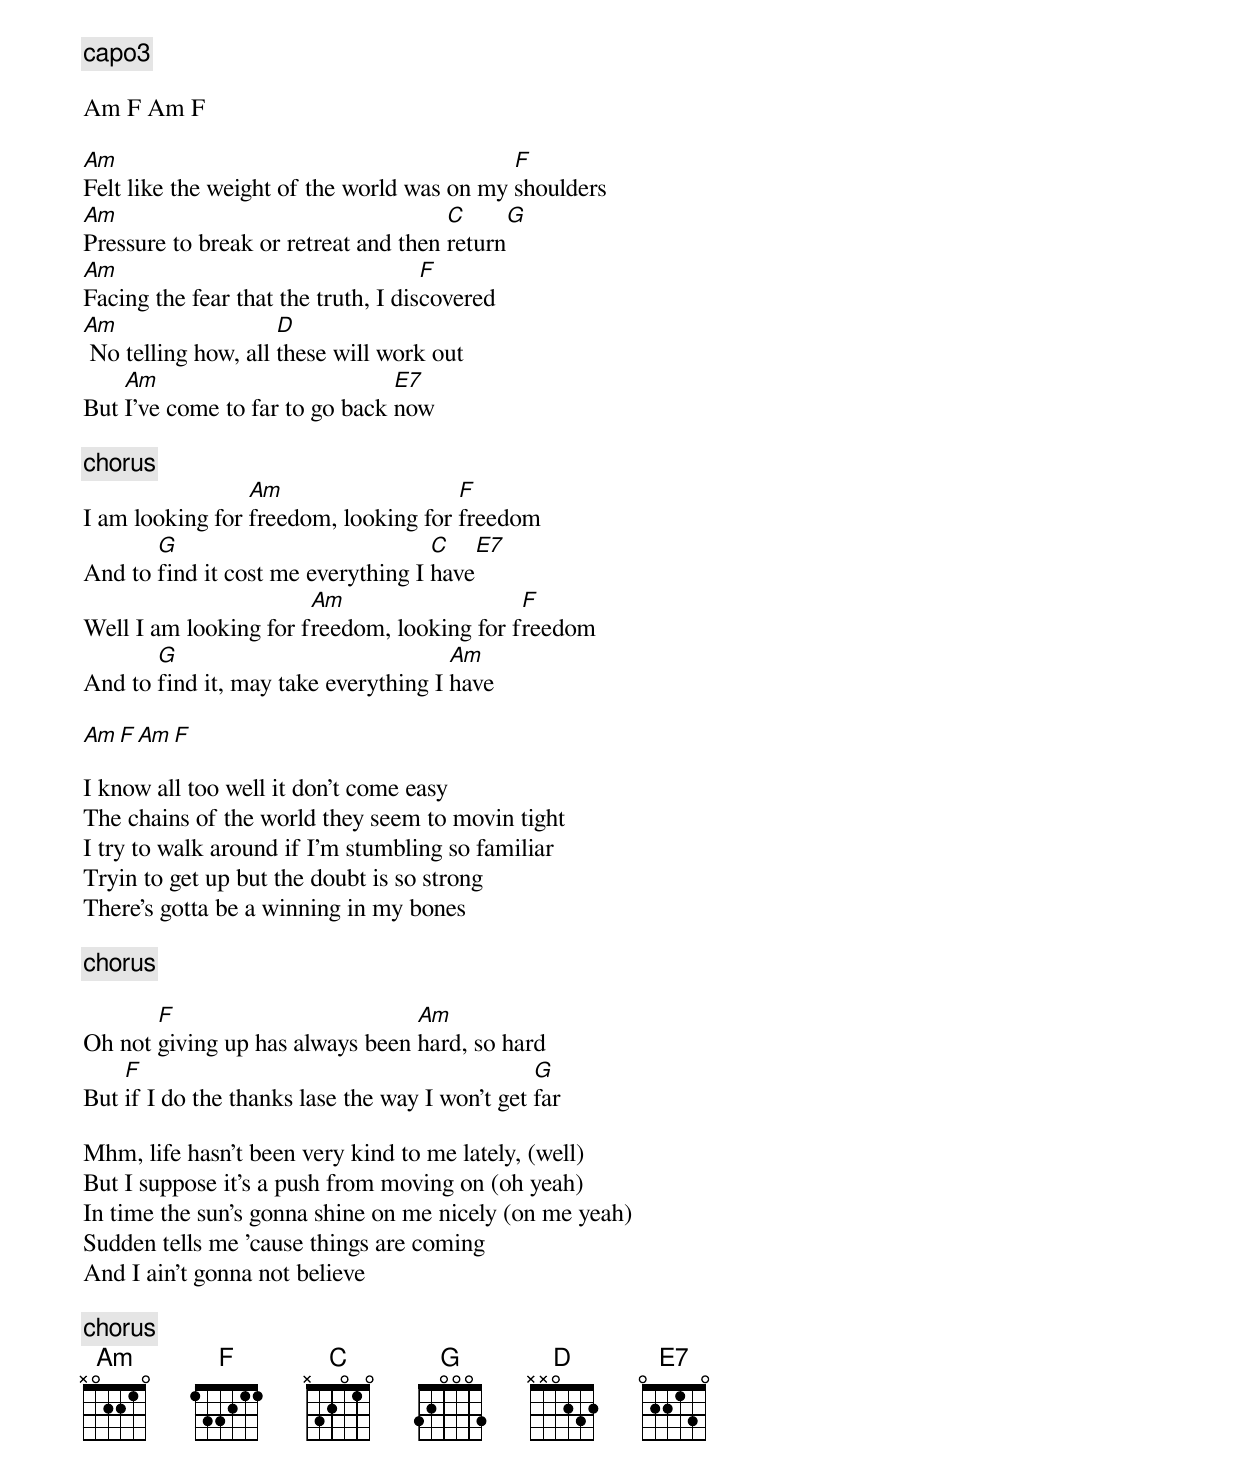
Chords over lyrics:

[capo3]

Am F Am F

Am                                          F
Felt like the weight of the world was on my shoulders
Am                                    C     G
Pressure to break or retreat and then return
Am                                   F
Facing the fear that the truth, I discovered
Am                   D
 No telling how, all these will work out
    Am                          E7
But I've come to far to go back now

[chorus]
                 Am                   F
I am looking for freedom, looking for freedom
       G                            C   E7
And to find it cost me everything I have
                       Am                   F
Well I am looking for freedom, looking for freedom
       G                              Am
And to find it, may take everything I have

Am F Am F

I know all too well it don't come easy
The chains of the world they seem to movin tight
I try to walk around if I'm stumbling so familiar
Tryin to get up but the doubt is so strong
There's gotta be a winning in my bones

[chorus]

       F                         Am
Oh not giving up has always been hard, so hard
    F                                           G
But if I do the thanks lase the way I won't get far

Mhm, life hasn't been very kind to me lately, (well)
But I suppose it's a push from moving on (oh yeah)
In time the sun's gonna shine on me nicely (on me yeah)
Sudden tells me 'cause things are coming
And I ain't gonna not believe

[chorus]
